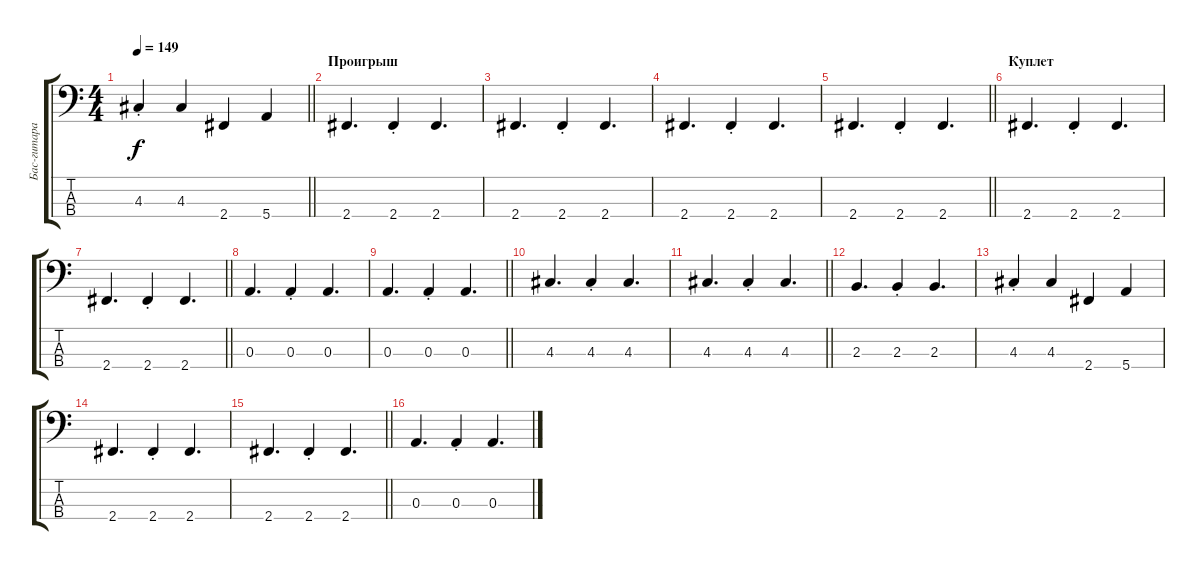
\track ("Бас-гитара" "Бас-гитара") {instrument electricbassfinger}
\staff {score tabs}
\tuning (G2 D2 A1 E1) {hide}
\ts (4 4)
\tempo 149
\clef f4
\barLineRight lightlight
\ks c
4.3{st}.4{dy f} 4.3.4 2.4.4 5.4.4 |
\section ("" "Проигрыш")
2.4.4{d} 2.4{st}.4 2.4.4{d} |
2.4.4{d} 2.4{st}.4 2.4.4{d} |
2.4.4{d} 2.4{st}.4 2.4.4{d} |
\barLineRight lightlight
2.4.4{d} 2.4{st}.4 2.4.4{d} |
\section ("" "Куплет")
2.4.4{d} 2.4{st}.4 2.4.4{d} |
\barLineRight lightlight
2.4.4{d} 2.4{st}.4 2.4.4{d} |
0.3.4{d} 0.3{st}.4 0.3.4{d} |
\barLineRight lightlight
0.3.4{d} 0.3{st}.4 0.3.4{d} |
4.3.4{d} 4.3{st}.4 4.3.4{d} |
\barLineRight lightlight
4.3.4{d} 4.3{st}.4 4.3.4{d} |
2.3.4{d} 2.3{st}.4 2.3.4{d} |
4.3{st}.4 4.3.4 2.4.4 5.4.4 |
2.4.4{d} 2.4{st}.4 2.4.4{d} |
\barLineRight lightlight
2.4.4{d} 2.4{st}.4 2.4.4{d} |
0.3.4{d} 0.3{st}.4 0.3.4{d}
